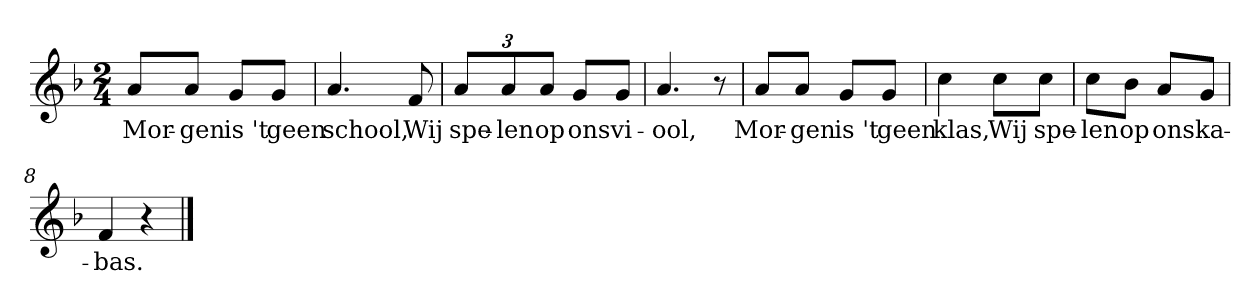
**kern	**text
*part1	*part1
*staff1	*staff1
*clefG2	*
*k[b-]	*
*F:	*
*M2/4	*
*MM120	*
=1	=1
8a/L	Mor-
8a/J	-gen
8g/L	is 't
8g/J	geen
=2	=2
4.a	school,
8f	Wij
=3	=3
12a/L	spe-
12a/	-len
12a/J	op
8g/L	ons
8g/J	vi-
=4	=4
4.a	-ool,
8r	.
=5	=5
8a/L	Mor-
8a/J	-gen
8g/L	is 't
8g/J	geen
=6	=6
4cc	klas,
8cc\L	Wij
8cc\J	spe-
=7	=7
8cc\L	-len
8b-\J	op
8a/L	ons
8g/J	ka-
=8	=8
4f	-bas.
4r	.
==	==
*-	*-
